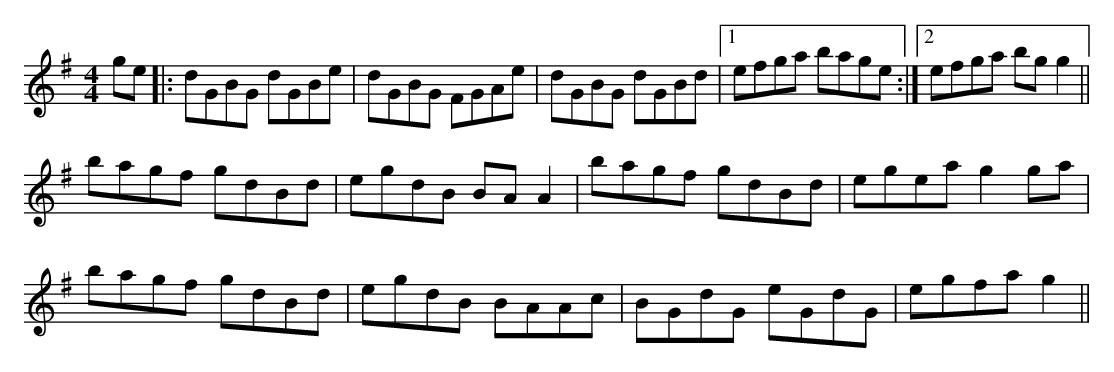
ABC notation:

X:1
M:4/4
K:G
ge|:dGBG dGBe|dGBG FGAe|dGBG dGBd|1 efga bage:|2 efga bgg2||
bagf gdBd|egdB BAA2|bagf gdBd|egea g2ga|
bagf gdBd|egdB BAAc|BGdG eGdG|egfa g2||
